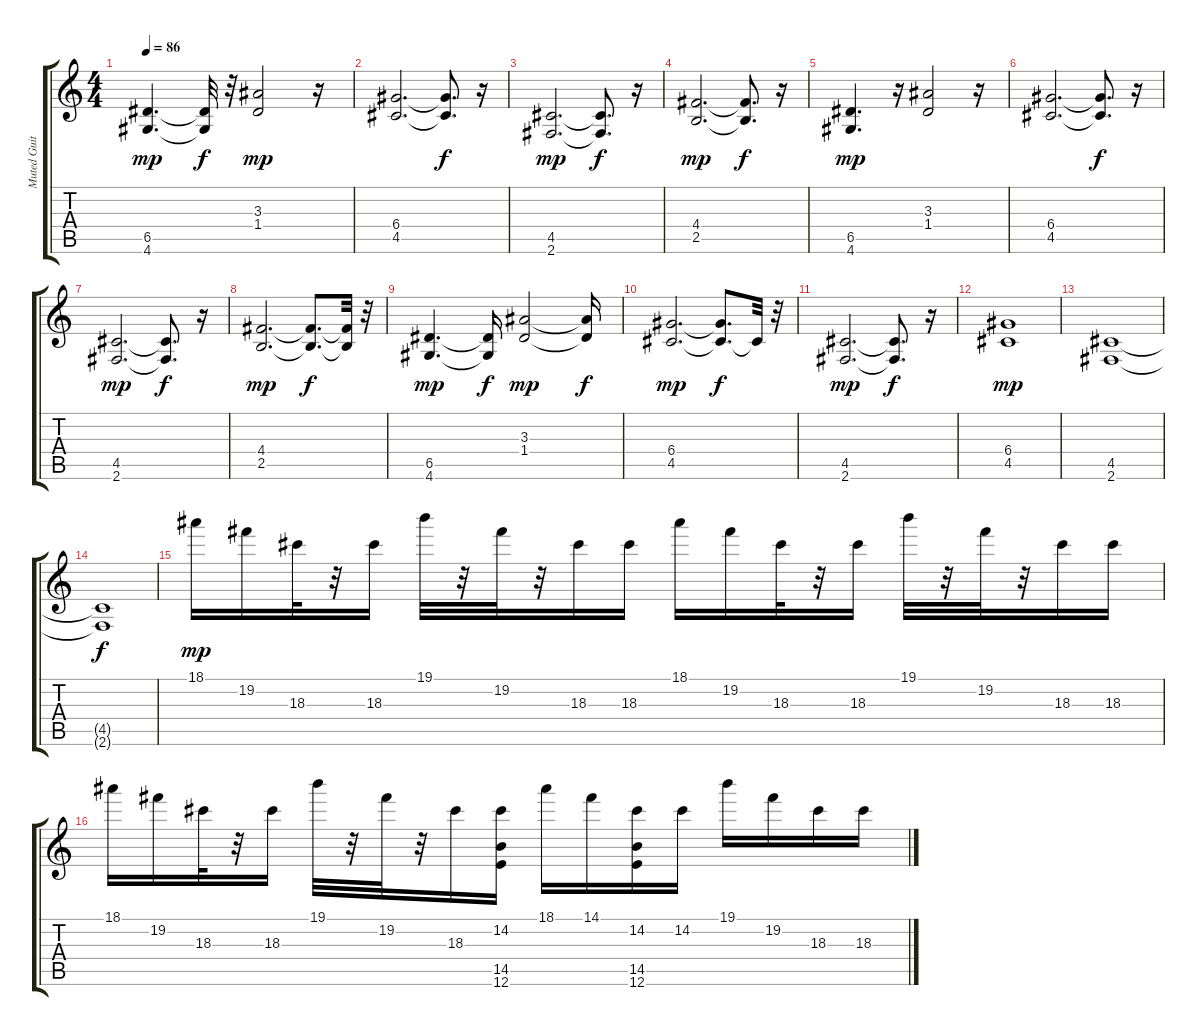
\track ("Muted Guitar        " "Muted Guit") {instrument electricguitarmuted}
\staff {score tabs}
\tuning (E4 B3 G3 D3 A2 E2) {hide}
\ts (4 4)
\tempo 86
\clef g2
\ks c
(6.5 4.6).4{d dy mp} (6.5{t} 4.6{t}).32{dy f} r.32 (3.3 1.4).2{dy mp} r.16 |
(6.4 4.5).2{d} (6.4{t} 4.5{t}).8{d dy f} r.16 |
(4.5 2.6).2{d dy mp} (4.5{t} 2.6{t}).8{d dy f} r.16 |
(4.4 2.5).2{d dy mp} (4.4{t} 2.5{t}).8{d dy f} r.16 |
(6.5 4.6).4{d dy mp} r.16 (3.3 1.4).2 r.16 |
(6.4 4.5).2{d} (6.4{t} 4.5{t}).8{d dy f} r.16 |
(4.5 2.6).2{d dy mp} (4.5{t} 2.6{t}).8{d dy f} r.16 |
(4.4 2.5).2{d dy mp} (4.4{t} 2.5{t}).8{d dy f} (4.4{t} 2.5{t}).32 r.32 |
(6.5 4.6).4{d dy mp} (6.5{t} 4.6{t}).16{dy f} (3.3 1.4).2{dy mp} (3.3{t} 1.4{t}).16{dy f} |
(6.4 4.5).2{d dy mp} (6.4{t} 4.5{t}).8{d dy f} 4.5{t}.32 r.32 |
(4.5 2.6).2{d dy mp} (4.5{t} 2.6{t}).8{d dy f} r.16 |
(6.4 4.5).1{dy mp} |
(4.5 2.6).1 |
(4.5{t} 2.6{t}).1{dy f} |
18.1.16{dy mp} 19.2.16 18.3.32 r.32 18.3.16 19.1.32 r.32 19.2.32 r.32 18.3.16 18.3.16 18.1.16 19.2.16 18.3.32 r.32 18.3.16 19.1.32 r.32 19.2.32 r.32 18.3.16 18.3.16 |
18.1.16 19.2.16 18.3.32 r.32 18.3.16 19.1.32 r.32 19.2.32 r.32 18.3.16 (14.2 14.5 12.6).16 18.1.16 14.1.16 (14.2 14.5 12.6).16 14.2.16 19.1.16 19.2.16 18.3.16 18.3.16
